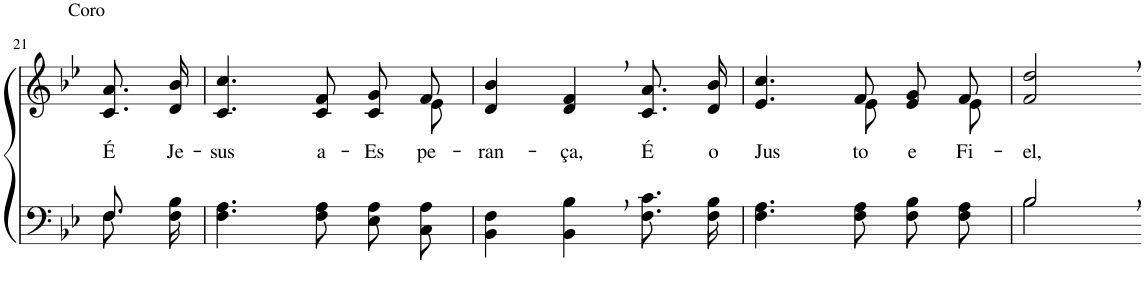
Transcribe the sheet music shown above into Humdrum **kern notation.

**kern	**kern	**text
*part2	*part1	*part1
*staff2	*staff1	*staff1
*I"Parte III e IV	*I"Parte I e II	*
!!LO:PB:g=z
*clefF4	*clefG2	*
*Trd-1c-2	*Trd-1c-2	*
*k[b-e-]	*k[b-e-]	*
*M3/4	*M3/4	*
=21	=21	=21
*^	*	*
!	!	!LO:TX:a:t=Coro	!
!	!	!	!LO:LY:b
8.F\L	8.F/	8.c/ 8.a/L	É
!	!	!	!LO:LY:b
16F\ 16B-\Jk	16ryy	16d/ 16b-/Jk	Je-
=22	=22	=22	=22
!	!	!	!LO:LY:b
*v	*v	*^	*
4.F\ 4.A\	4.c/ 4.cc/	8ryy	-sus
!	!	!	!LO:LY:b
*	*v	*v	*
8F\ 8A\	8c/ 8f/	a-
!	!	!LO:LY:b
8E-\ 8A\L	8c/ 8g/L	-Es-
*	*^	*
!	!	!	!LO:LY:b
8C\ 8A\J	8f/J	8e-\	-pe-
=23	=23	=23	=23
!	!	!	!LO:LY:b
*	*v	*v	*
4BB-\ 4F\	4d/ 4b-/	-ran-
!	!	!LO:LY:b
4BB-\, 4B-\,	4d/, 4f/,	-ça,
!	!	!LO:LY:b
8.F\ 8.c\L	8.c/ 8.a/L	É
!	!	!LO:LY:b
16F\ 16B-\Jk	16d/ 16b-/Jk	o
=24	=24	=24
!	!	!LO:LY:b
*	*^	*
4.F\ 4.A\	4.e-/ 4.cc/	4.ryy	Jus-
!	!	!	!LO:LY:b
8F\ 8A\	8f/	8e-\	-to
!	!	!	!LO:LY:b
8F\ 8B-\L	8e-/ 8g/L	8ryy	e
!	!	!	!LO:LY:b
8F\ 8A\J	8f/J	8e-\	-Fi-
=25	=25	=25	=25
*^	*	*	*
!	!	!	!	!LO:LY:b
*	*	*v	*v	*
2B-,/	2B-\	2f/, 2dd/,	-el,
*v	*v	*	*
=-	=-	=-
*-	*-	*-
